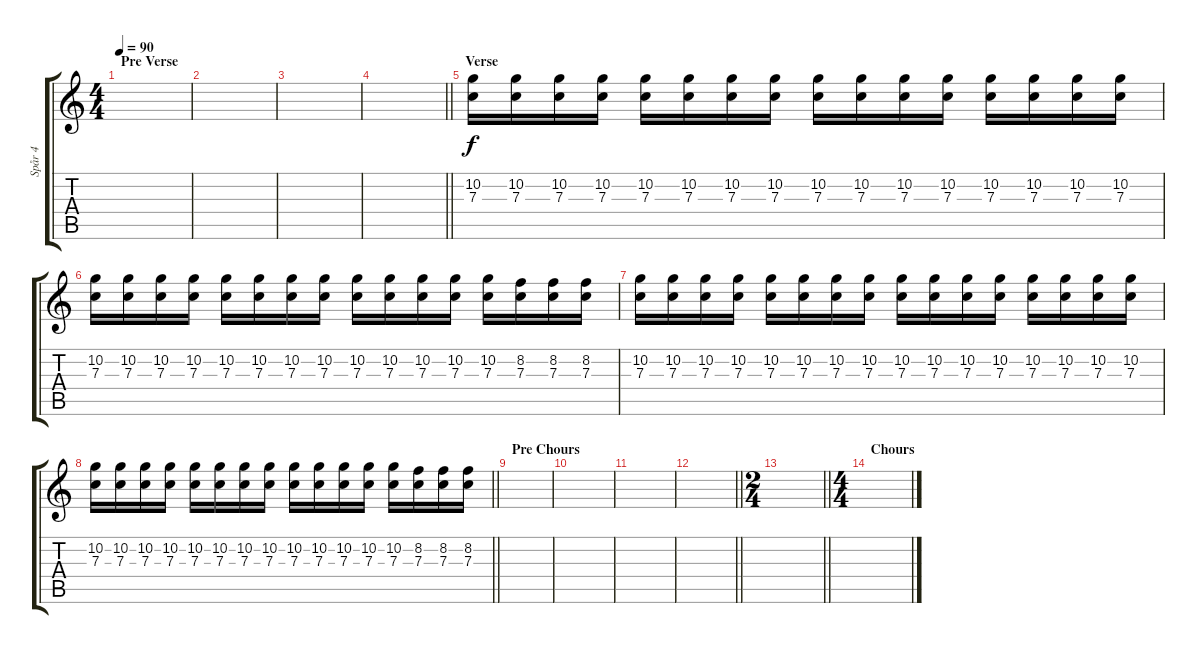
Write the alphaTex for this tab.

\track ("Spår 4" "Spår 4") {instrument distortionguitar}
\staff {score tabs}
\tuning (D4 A3 F3 C3 G2 C2) {hide}
\ts (4 4)
\section ("" "Pre Verse")
\tempo 90
\clef g2
\ks c
|
|
|
\barLineRight lightlight
|
\section ("" "Verse")
(10.2 7.3).16 (10.2 7.3).16 (10.2 7.3).16 (10.2 7.3).16 (10.2 7.3).16 (10.2 7.3).16 (10.2 7.3).16 (10.2 7.3).16 (10.2 7.3).16 (10.2 7.3).16 (10.2 7.3).16 (10.2 7.3).16 (10.2 7.3).16 (10.2 7.3).16 (10.2 7.3).16 (10.2 7.3).16 |
(10.2 7.3).16 (10.2 7.3).16 (10.2 7.3).16 (10.2 7.3).16 (10.2 7.3).16 (10.2 7.3).16 (10.2 7.3).16 (10.2 7.3).16 (10.2 7.3).16 (10.2 7.3).16 (10.2 7.3).16 (10.2 7.3).16 (10.2 7.3).16 (8.2 7.3).16 (8.2 7.3).16 (8.2 7.3).16 |
(10.2 7.3).16 (10.2 7.3).16 (10.2 7.3).16 (10.2 7.3).16 (10.2 7.3).16 (10.2 7.3).16 (10.2 7.3).16 (10.2 7.3).16 (10.2 7.3).16 (10.2 7.3).16 (10.2 7.3).16 (10.2 7.3).16 (10.2 7.3).16 (10.2 7.3).16 (10.2 7.3).16 (10.2 7.3).16 |
\barLineRight lightlight
(10.2 7.3).16 (10.2 7.3).16 (10.2 7.3).16 (10.2 7.3).16 (10.2 7.3).16 (10.2 7.3).16 (10.2 7.3).16 (10.2 7.3).16 (10.2 7.3).16 (10.2 7.3).16 (10.2 7.3).16 (10.2 7.3).16 (10.2 7.3).16 (8.2 7.3).16 (8.2 7.3).16 (8.2 7.3).16 |
\section ("" "Pre Chours")
|
|
|
\barLineRight lightlight
|
\ts (2 4)
\barLineRight lightlight
|
\ts (4 4)
\section ("" "Chours")
